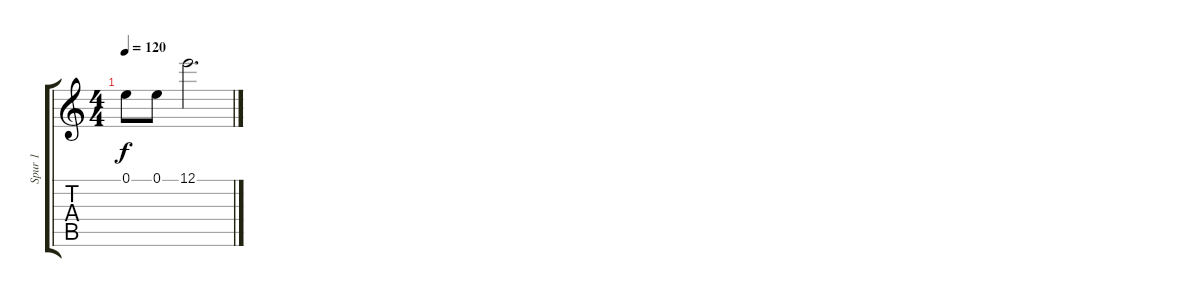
\track ("Spur 1" "Spur 1") {instrument acousticguitarsteel}
\staff {score tabs}
\tuning (E4 B3 G3 D3 A2 E2) {hide}
\ts (4 4)
\tempo 120
\clef g2
\ks c
0.1.8{dy f} 0.1.8 12.1.2{d}
